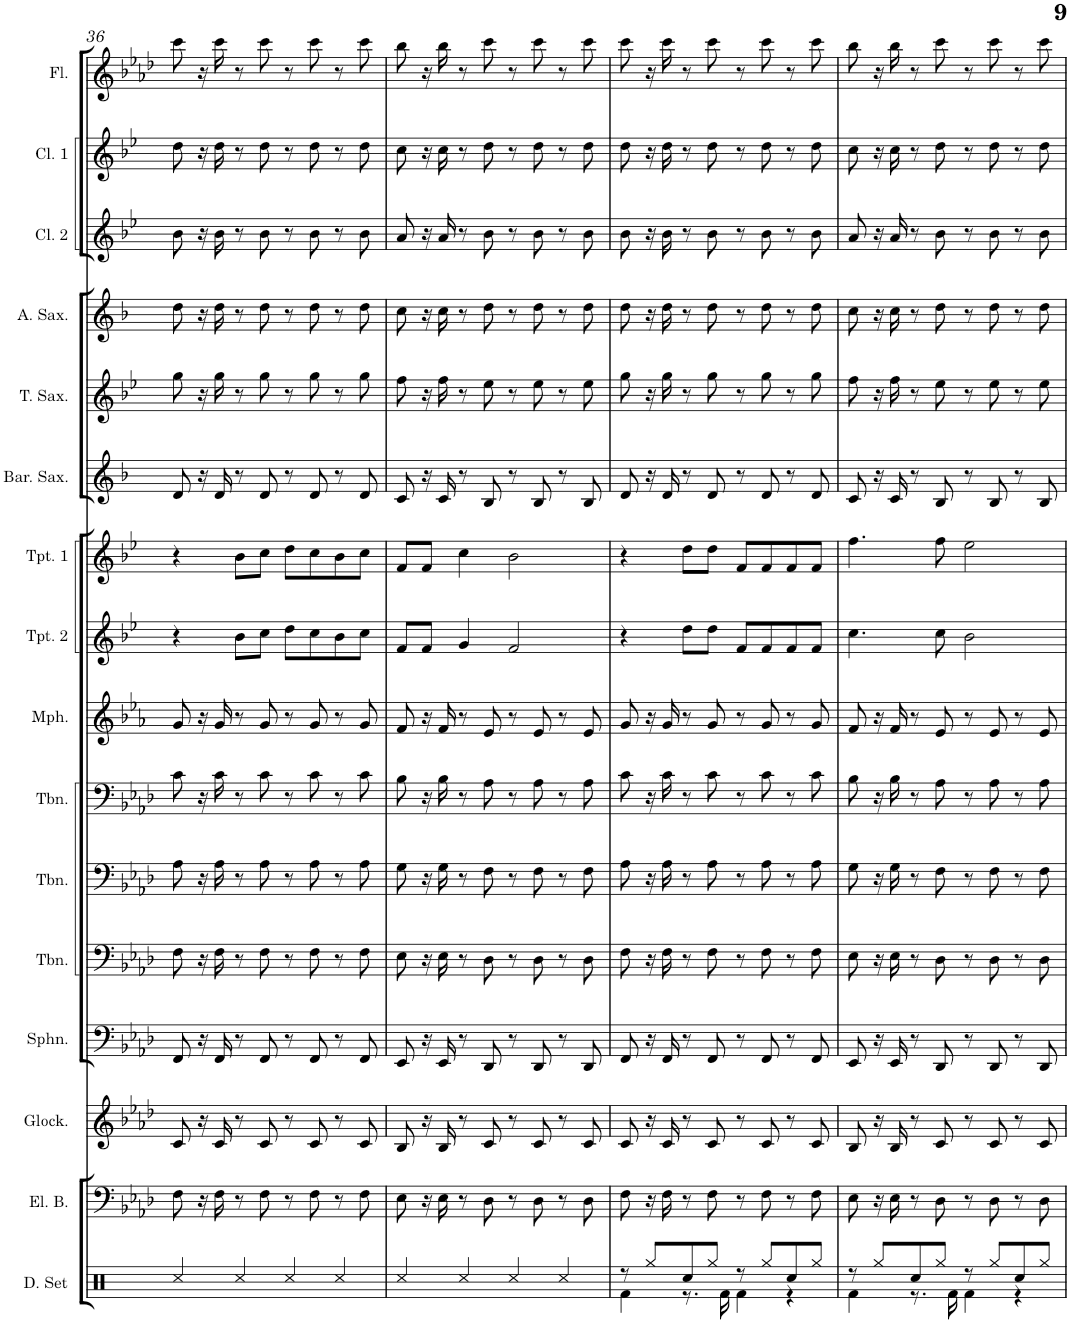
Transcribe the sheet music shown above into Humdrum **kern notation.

**kern	**kern	**kern	**kern	**kern	**kern	**kern	**kern	**kern	**kern	**kern	**kern	**kern	**kern	**kern	**kern
*part16	*part15	*part14	*part13	*part12	*part11	*part10	*part9	*part8	*part7	*part6	*part5	*part4	*part3	*part2	*part1
*staff16	*staff15	*staff14	*staff13	*staff12	*staff11	*staff10	*staff9	*staff8	*staff7	*staff6	*staff5	*staff4	*staff3	*staff2	*staff1
*I"Drumset	*I"Electric Bass	*I"Glockenspiel	*I"Sousaphone	*I"Trombone	*I"Trombone	*I"Trombone	*I"Mellophone	*I"Trumpet 2	*I"Trumpet 1	*I"Baritone Sax	*I"Tenor Sax	*I"Alto Sax	*I"Clarinet 2	*I"Clarinet 1	*I"Flute
*I'D. Set	*I'El. B.	*I'Glock.	*I'Sphn.	*I'Tbn.	*I'Tbn.	*I'Tbn.	*I'Mph.	*I'Tpt. 2	*I'Tpt. 1	*I'Bar. Sax.	*I'T. Sax.	*I'A. Sax.	*I'Cl. 2	*I'Cl. 1	*I'Fl.
!!LO:PB:g=z
*clefX	*clefF4	*clefG2	*clefF4	*clefF4	*clefF4	*clefF4	*clefG2	*clefG2	*clefG2	*clefG2	*clefG2	*clefG2	*clefG2	*clefG2	*clefG2
*	*Trd7c12	*Trd-14c-24	*	*	*	*	*Trd4c7	*Trd1c2	*Trd1c2	*Trd12c21	*Trd8c14	*Trd5c9	*Trd1c2	*Trd1c2	*
*k[]	*k[b-e-a-d-]	*k[b-e-a-d-]	*k[b-e-a-d-]	*k[b-e-a-d-]	*k[b-e-a-d-]	*k[b-e-a-d-]	*k[b-e-a-]	*k[b-e-]	*k[b-e-]	*k[b-]	*k[b-e-]	*k[b-]	*k[b-e-]	*k[b-e-]	*k[b-e-a-d-]
*M4/4	*M4/4	*M4/4	*M4/4	*M4/4	*M4/4	*M4/4	*M4/4	*M4/4	*M4/4	*M4/4	*M4/4	*M4/4	*M4/4	*M4/4	*M4/4
=36	=36	=36	=36	=36	=36	=36	=36	=36	=36	=36	=36	=36	=36	=36	=36
4Rcc/	8F\	8c/	8FF/	8F\	8A-\	8c\	8g/	4r	4r	8d/	8gg\	8dd\	8b-\	8dd\	8ccc\
.	16r	16r	16r	16r	16r	16r	16r	.	.	16r	16r	16r	16r	16r	16r
.	16F\	16c/	16FF/	16F\	16A-\	16c\	16g/	.	.	16d/	16gg\	16dd\	16b-\	16dd\	16ccc\
4Rcc/	8r	8r	8r	8r	8r	8r	8r	8b-\L	8b-\L	8r	8r	8r	8r	8r	8r
.	8F\	8c/	8FF/	8F\	8A-\	8c\	8g/	8cc\J	8cc\J	8d/	8gg\	8dd\	8b-\	8dd\	8ccc\
4Rcc/	8r	8r	8r	8r	8r	8r	8r	8dd\L	8dd\L	8r	8r	8r	8r	8r	8r
.	8F\	8c/	8FF/	8F\	8A-\	8c\	8g/	8cc\	8cc\	8d/	8gg\	8dd\	8b-\	8dd\	8ccc\
4Rcc/	8r	8r	8r	8r	8r	8r	8r	8b-\	8b-\	8r	8r	8r	8r	8r	8r
.	8F\	8c/	8FF/	8F\	8A-\	8c\	8g/	8cc\J	8cc\J	8d/	8gg\	8dd\	8b-\	8dd\	8ccc\
=37	=37	=37	=37	=37	=37	=37	=37	=37	=37	=37	=37	=37	=37	=37	=37
4Rcc/	8E-\	8B-/	8EE-/	8E-\	8G\	8B-\	8f/	8f/L	8f/L	8c/	8ff\	8cc\	8a/	8cc\	8bb-\
.	16r	16r	16r	16r	16r	16r	16r	8f/J	8f/J	16r	16r	16r	16r	16r	16r
.	16E-\	16B-/	16EE-/	16E-\	16G\	16B-\	16f/	.	.	16c/	16ff\	16cc\	16a/	16cc\	16bb-\
4Rcc/	8r	8r	8r	8r	8r	8r	8r	4g/	4cc\	8r	8r	8r	8r	8r	8r
.	8D-\	8c/	8DD-/	8D-\	8F\	8A-\	8e-/	.	.	8B-/	8ee-\	8dd\	8b-\	8dd\	8ccc\
4Rcc/	8r	8r	8r	8r	8r	8r	8r	2f/	2b-\	8r	8r	8r	8r	8r	8r
.	8D-\	8c/	8DD-/	8D-\	8F\	8A-\	8e-/	.	.	8B-/	8ee-\	8dd\	8b-\	8dd\	8ccc\
4Rcc/	8r	8r	8r	8r	8r	8r	8r	.	.	8r	8r	8r	8r	8r	8r
.	8D-\	8c/	8DD-/	8D-\	8F\	8A-\	8e-/	.	.	8B-/	8ee-\	8dd\	8b-\	8dd\	8ccc\
=38	=38	=38	=38	=38	=38	=38	=38	=38	=38	=38	=38	=38	=38	=38	=38
*^	*	*	*	*	*	*	*	*	*	*	*	*	*	*	*
8r	4Rf\	8F\	8c/	8FF/	8F\	8A-\	8c\	8g/	4r	4r	8d/	8gg\	8dd\	8b-\	8dd\	8ccc\
8Rgg/L	.	16r	16r	16r	16r	16r	16r	16r	.	.	16r	16r	16r	16r	16r	16r
.	.	16F\	16c/	16FF/	16F\	16A-\	16c\	16g/	.	.	16d/	16gg\	16dd\	16b-\	16dd\	16ccc\
8Rcc/	8.r	8r	8r	8r	8r	8r	8r	8r	8dd\L	8dd\L	8r	8r	8r	8r	8r	8r
8Rgg/J	.	8F\	8c/	8FF/	8F\	8A-\	8c\	8g/	8dd\J	8dd\J	8d/	8gg\	8dd\	8b-\	8dd\	8ccc\
.	16Rf\	.	.	.	.	.	.	.	.	.	.	.	.	.	.	.
8r	4Rf\	8r	8r	8r	8r	8r	8r	8r	8f/L	8f/L	8r	8r	8r	8r	8r	8r
8Rgg/L	.	8F\	8c/	8FF/	8F\	8A-\	8c\	8g/	8f/	8f/	8d/	8gg\	8dd\	8b-\	8dd\	8ccc\
8Rcc/	4r	8r	8r	8r	8r	8r	8r	8r	8f/	8f/	8r	8r	8r	8r	8r	8r
8Rgg/J	.	8F\	8c/	8FF/	8F\	8A-\	8c\	8g/	8f/J	8f/J	8d/	8gg\	8dd\	8b-\	8dd\	8ccc\
=39	=39	=39	=39	=39	=39	=39	=39	=39	=39	=39	=39	=39	=39	=39	=39	=39
8r	4Rf\	8E-\	8B-/	8EE-/	8E-\	8G\	8B-\	8f/	4.cc\	4.ff\	8c/	8ff\	8cc\	8a/	8cc\	8bb-\
8Rgg/L	.	16r	16r	16r	16r	16r	16r	16r	.	.	16r	16r	16r	16r	16r	16r
.	.	16E-\	16B-/	16EE-/	16E-\	16G\	16B-\	16f/	.	.	16c/	16ff\	16cc\	16a/	16cc\	16bb-\
8Rcc/	8.r	8r	8r	8r	8r	8r	8r	8r	.	.	8r	8r	8r	8r	8r	8r
8Rgg/J	.	8D-\	8c/	8DD-/	8D-\	8F\	8A-\	8e-/	8cc\	8ff\	8B-/	8ee-\	8dd\	8b-\	8dd\	8ccc\
.	16Rf\	.	.	.	.	.	.	.	.	.	.	.	.	.	.	.
8r	4Rf\	8r	8r	8r	8r	8r	8r	8r	2b-\	2ee-\	8r	8r	8r	8r	8r	8r
8Rgg/L	.	8D-\	8c/	8DD-/	8D-\	8F\	8A-\	8e-/	.	.	8B-/	8ee-\	8dd\	8b-\	8dd\	8ccc\
8Rcc/	4r	8r	8r	8r	8r	8r	8r	8r	.	.	8r	8r	8r	8r	8r	8r
8Rgg/J	.	8D-\	8c/	8DD-/	8D-\	8F\	8A-\	8e-/	.	.	8B-/	8ee-\	8dd\	8b-\	8dd\	8ccc\
*v	*v	*	*	*	*	*	*	*	*	*	*	*	*	*	*	*
=	=	=	=	=	=	=	=	=	=	=	=	=	=	=	=
*-	*-	*-	*-	*-	*-	*-	*-	*-	*-	*-	*-	*-	*-	*-	*-
